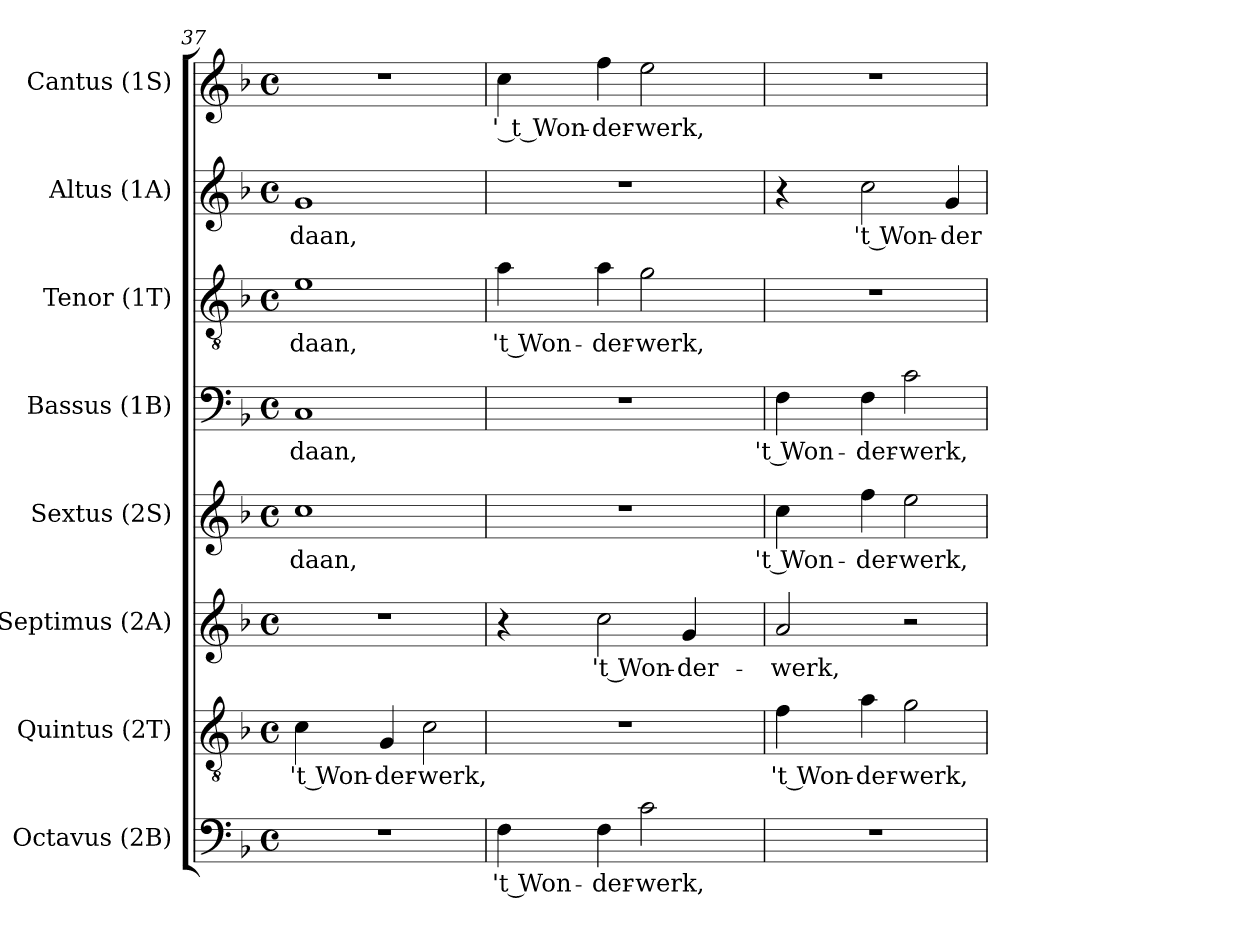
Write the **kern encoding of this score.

**kern	**text	**kern	**text	**kern	**text	**kern	**text	**kern	**text	**kern	**text	**kern	**text	**kern	**text
*part8	*part8	*part7	*part7	*part6	*part6	*part5	*part5	*part4	*part4	*part3	*part3	*part2	*part2	*part1	*part1
*staff8	*staff8	*staff7	*staff7	*staff6	*staff6	*staff5	*staff5	*staff4	*staff4	*staff3	*staff3	*staff2	*staff2	*staff1	*staff1
*I"Octavus (2B)	*	*I"Quintus (2T)	*	*I"Septimus (2A)	*	*I"Sextus (2S)	*	*I"Bassus (1B)	*	*I"Tenor (1T)	*	*I"Altus (1A)	*	*I"Cantus (1S)	*
*I'Octavus	*	*I'Quintus	*	*I'Septimus	*	*I'Sextus	*	*I'Bassus	*	*I'Tenor	*	*I'Altus	*	*I'Cantus	*
*clefF4	*	*clefGv2	*	*clefG2	*	*clefG2	*	*clefF4	*	*clefGv2	*	*clefG2	*	*clefG2	*
*k[b-]	*	*k[b-]	*	*k[b-]	*	*k[b-]	*	*k[b-]	*	*k[b-]	*	*k[b-]	*	*k[b-]	*
*F:	*	*F:	*	*F:	*	*F:	*	*F:	*	*F:	*	*F:	*	*F:	*
*M4/4	*	*M4/4	*	*M4/4	*	*M4/4	*	*M4/4	*	*M4/4	*	*M4/4	*	*M4/4	*
*met(c)	*	*met(c)	*	*met(c)	*	*met(c)	*	*met(c)	*	*met(c)	*	*met(c)	*	*met(c)	*
=37	=37	=37	=37	=37	=37	=37	=37	=37	=37	=37	=37	=37	=37	=37	=37
!	!	!	!LO:LY:b:color=#000000	!	!	!	!	!	!	!	!	!	!	!	!
!	!	!	!	!	!	!	!LO:LY:b:color=#000000	!	!	!	!	!	!	!	!
!	!	!	!	!	!	!	!	!	!LO:LY:b:color=#000000	!	!	!	!	!	!
!	!	!	!	!	!	!	!	!	!	!	!LO:LY:b:color=#000000	!	!	!	!
!	!	!	!	!	!	!	!	!	!	!	!	!	!LO:LY:b:color=#000000	!	!
1r	.	4ci\	't Won-	1r	.	1cci	daan,	1Ci	daan,	1ei	daan,	1gi	daan,	1r	.
!	!	!	!LO:LY:b:color=#000000	!	!	!	!	!	!	!	!	!	!	!	!
.	.	4Gi/	-der-	.	.	.	.	.	.	.	.	.	.	.	.
!	!	!	!LO:LY:b:color=#000000	!	!	!	!	!	!	!	!	!	!	!	!
.	.	2ci\	-werk,	.	.	.	.	.	.	.	.	.	.	.	.
=38	=38	=38	=38	=38	=38	=38	=38	=38	=38	=38	=38	=38	=38	=38	=38
!	!LO:LY:b:color=#000000	!	!	!	!	!	!	!	!	!	!	!	!	!	!
!	!	!	!	!	!	!	!	!	!	!	!LO:LY:b:color=#000000	!	!	!	!
!	!	!	!	!	!	!	!	!	!	!	!	!	!	!	!LO:LY:b:color=#000000
4Fi\	't Won-	1r	.	4r	.	1r	.	1r	.	4ai\	't Won-	1r	.	4cci\	' t Won-
!	!LO:LY:b:color=#000000	!	!	!	!	!	!	!	!	!	!	!	!	!	!
!	!	!	!	!	!LO:LY:b:color=#000000	!	!	!	!	!	!	!	!	!	!
!	!	!	!	!	!	!	!	!	!	!	!LO:LY:b:color=#000000	!	!	!	!
!	!	!	!	!	!	!	!	!	!	!	!	!	!	!	!LO:LY:b:color=#000000
4Fi\	-der-	.	.	2cci\	't Won-	.	.	.	.	4ai\	-der-	.	.	4ffi\	-der-
!	!LO:LY:b:color=#000000	!	!	!	!	!	!	!	!	!	!	!	!	!	!
!	!	!	!	!	!	!	!	!	!	!	!LO:LY:b:color=#000000	!	!	!	!
!	!	!	!	!	!	!	!	!	!	!	!	!	!	!	!LO:LY:b:color=#000000
2ci\	-werk,	.	.	.	.	.	.	.	.	2gi\	-werk,	.	.	2eei\	-werk,
!	!	!	!	!	!LO:LY:b:color=#000000	!	!	!	!	!	!	!	!	!	!
.	.	.	.	4gi/	-der-	.	.	.	.	.	.	.	.	.	.
=39	=39	=39	=39	=39	=39	=39	=39	=39	=39	=39	=39	=39	=39	=39	=39
!	!	!	!LO:LY:b:color=#000000	!	!	!	!	!	!	!	!	!	!	!	!
!	!	!	!	!	!LO:LY:b:color=#000000	!	!	!	!	!	!	!	!	!	!
!	!	!	!	!	!	!	!LO:LY:b:color=#000000	!	!	!	!	!	!	!	!
!	!	!	!	!	!	!	!	!	!LO:LY:b:color=#000000	!	!	!	!	!	!
1r	.	4fi\	't Won-	2ai/	-werk,	4cci\	't Won-	4Fi\	't Won-	1r	.	4r	.	1r	.
!	!	!	!LO:LY:b:color=#000000	!	!	!	!	!	!	!	!	!	!	!	!
!	!	!	!	!	!	!	!LO:LY:b:color=#000000	!	!	!	!	!	!	!	!
!	!	!	!	!	!	!	!	!	!LO:LY:b:color=#000000	!	!	!	!	!	!
!	!	!	!	!	!	!	!	!	!	!	!	!	!LO:LY:b:color=#000000	!	!
.	.	4ai\	-der-	.	.	4ffi\	-der-	4Fi\	-der-	.	.	2cci\	't Won-	.	.
!	!	!	!LO:LY:b:color=#000000	!	!	!	!	!	!	!	!	!	!	!	!
!	!	!	!	!	!	!	!LO:LY:b:color=#000000	!	!	!	!	!	!	!	!
!	!	!	!	!	!	!	!	!	!LO:LY:b:color=#000000	!	!	!	!	!	!
.	.	2gi\	-werk,	2r	.	2eei\	-werk,	2ci\	-werk,	.	.	.	.	.	.
!	!	!	!	!	!	!	!	!	!	!	!	!	!LO:LY:b:color=#000000	!	!
.	.	.	.	.	.	.	.	.	.	.	.	4gi/	-der-	.	.
=	=	=	=	=	=	=	=	=	=	=	=	=	=	=	=
*-	*-	*-	*-	*-	*-	*-	*-	*-	*-	*-	*-	*-	*-	*-	*-
